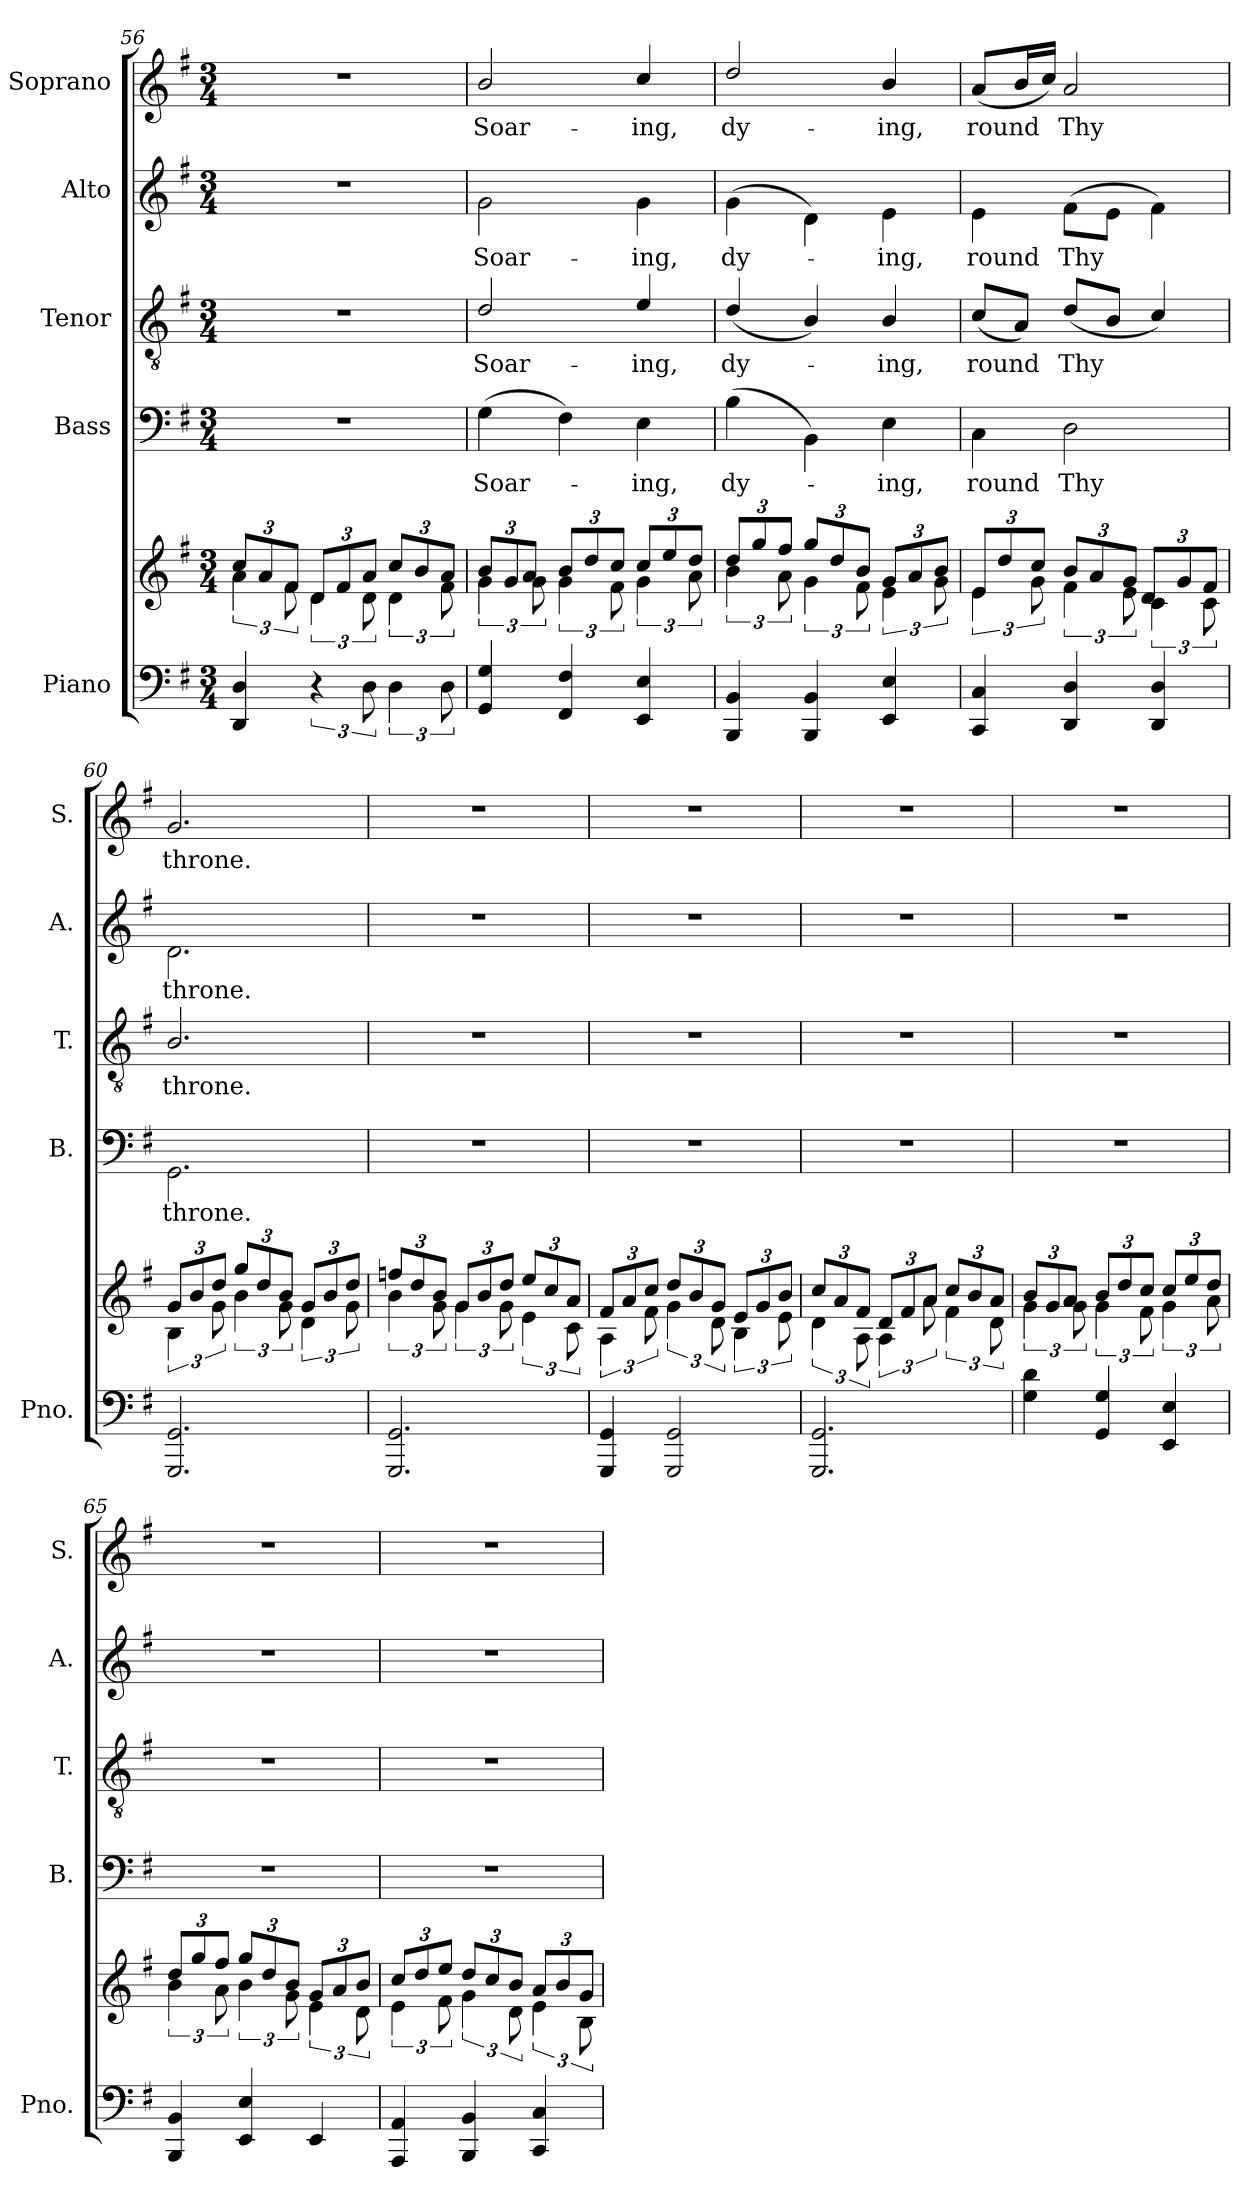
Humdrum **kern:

**kern	**kern	**kern	**text	**kern	**text	**kern	**text	**kern	**text
*part5	*part5	*part4	*part4	*part3	*part3	*part2	*part2	*part1	*part1
*staff6	*staff5	*staff4	*staff4	*staff3	*staff3	*staff2	*staff2	*staff1	*staff1
*I"Piano	*	*I"Bass	*	*I"Tenor	*	*I"Alto	*	*I"Soprano	*
*I'Pno.	*	*I'B.	*	*I'T.	*	*I'A.	*	*I'S.	*
!!LO:LB:g=z
*clefF4	*clefG2	*clefF4	*	*clefGv2	*	*clefG2	*	*clefG2	*
*k[f#]	*k[f#]	*k[f#]	*	*k[f#]	*	*k[f#]	*	*k[f#]	*
*G:	*G:	*G:	*	*G:	*	*G:	*	*G:	*
*M3/4	*M3/4	*M3/4	*	*M3/4	*	*M3/4	*	*M3/4	*
=56	=56	=56	=56	=56	=56	=56	=56	=56	=56
*	*^	*	*	*	*	*	*	*	*
*	*	*Xbrackettup	*	*	*	*	*	*	*	*
4DD/ 4D/	6a\	12cc/L	2.r	.	2.r	.	2.r	.	2.r	.
.	.	12a/	.	.	.	.	.	.	.	.
.	12f#\	12f#/J	.	.	.	.	.	.	.	.
*	*brackettup	*Xbrackettup	*	*	*	*	*	*	*	*
6r	6d\	12d/L	.	.	.	.	.	.	.	.
.	.	12f#/	.	.	.	.	.	.	.	.
12D\	12d\	12a/J	.	.	.	.	.	.	.	.
*	*brackettup	*Xbrackettup	*	*	*	*	*	*	*	*
6D\	6d\	12cc/L	.	.	.	.	.	.	.	.
.	.	12b/	.	.	.	.	.	.	.	.
12D\	12f#\	12a/J	.	.	.	.	.	.	.	.
=57	=57	=57	=57	=57	=57	=57	=57	=57	=57	=57
*	*brackettup	*Xbrackettup	*	*	*	*	*	*	*	*
!	!	!	!	!LO:LY:b	!	!LO:LY:b	!	!LO:LY:b	!	!LO:LY:b
4GG/ 4G/	6g\	12b/L	(>4G\	Soar-	2d/	Soar-	2g\	Soar-	2b/	Soar-
.	.	12g/	.	.	.	.	.	.	.	.
.	12g\	12a/J	.	.	.	.	.	.	.	.
*	*brackettup	*Xbrackettup	*	*	*	*	*	*	*	*
4FF#/ 4F#/	6g\	12b/L	4F#\)	.	.	.	.	.	.	.
.	.	12dd/	.	.	.	.	.	.	.	.
.	12f#\	12cc/J	.	.	.	.	.	.	.	.
*	*brackettup	*Xbrackettup	*	*	*	*	*	*	*	*
!	!	!	!	!LO:LY:b	!	!LO:LY:b	!	!LO:LY:b	!	!LO:LY:b
4EE/ 4E/	6g\	12cc/L	4E\	-ing,	4e/	-ing,	4g\	-ing,	4cc/	-ing,
.	.	12ee/	.	.	.	.	.	.	.	.
.	12a\	12dd/J	.	.	.	.	.	.	.	.
=58	=58	=58	=58	=58	=58	=58	=58	=58	=58	=58
*	*brackettup	*Xbrackettup	*	*	*	*	*	*	*	*
!	!	!	!	!LO:LY:b	!	!LO:LY:b	!	!LO:LY:b	!	!LO:LY:b
4BBB/ 4BB/	6b\	12dd/L	(>4B\	dy-	(<4d/	dy-	(>4g\	dy-	2dd/	dy-
.	.	12gg/	.	.	.	.	.	.	.	.
.	12a\	12ff#/J	.	.	.	.	.	.	.	.
*	*brackettup	*Xbrackettup	*	*	*	*	*	*	*	*
4BBB/ 4BB/	6g\	12gg/L	4BB\)	.	4B/)	.	4d\)	.	.	.
.	.	12dd/	.	.	.	.	.	.	.	.
.	12f#\	12b/J	.	.	.	.	.	.	.	.
*	*brackettup	*Xbrackettup	*	*	*	*	*	*	*	*
!	!	!	!	!LO:LY:b	!	!LO:LY:b	!	!LO:LY:b	!	!LO:LY:b
4EE/ 4E/	6e\	12g/L	4E\	-ing,	4B/	-ing,	4e\	-ing,	4b/	-ing,
.	.	12a/	.	.	.	.	.	.	.	.
.	12g\	12b/J	.	.	.	.	.	.	.	.
=59	=59	=59	=59	=59	=59	=59	=59	=59	=59	=59
*	*brackettup	*Xbrackettup	*	*	*	*	*	*	*	*
!	!	!	!	!LO:LY:b	!	!LO:LY:b	!	!LO:LY:b	!	!LO:LY:b
4CC/ 4C/	6e\	12e/L	4C\	round	(<8c/L	round	4e\	round	(<8a/L	round
.	.	12dd/	.	.	.	.	.	.	.	.
.	.	.	.	.	8A/J)	.	.	.	16b/L	.
.	12g\	12cc/J	.	.	.	.	.	.	.	.
.	.	.	.	.	.	.	.	.	16cc/JJ)	.
*	*brackettup	*Xbrackettup	*	*	*	*	*	*	*	*
!	!	!	!	!LO:LY:b	!	!LO:LY:b	!	!LO:LY:b	!	!LO:LY:b
4DD/ 4D/	6f#\	12b/L	2D\	Thy	(<8d/L	Thy	(>8f#\L	Thy	2a/	Thy
.	.	12a/	.	.	.	.	.	.	.	.
.	.	.	.	.	8B/J	.	8e\J	.	.	.
.	12e\	12g/J	.	.	.	.	.	.	.	.
*	*brackettup	*Xbrackettup	*	*	*	*	*	*	*	*
4DD/ 4D/	6c\	12d/L	.	.	4c/)	.	4f#\)	.	.	.
.	.	12g/	.	.	.	.	.	.	.	.
.	12c\	12f#/J	.	.	.	.	.	.	.	.
=60	=60	=60	=60	=60	=60	=60	=60	=60	=60	=60
*	*brackettup	*Xbrackettup	*	*	*	*	*	*	*	*
!	!	!	!	!LO:LY:b	!	!LO:LY:b	!	!LO:LY:b	!	!LO:LY:b
2.GGG/ 2.GG/	6B\	12g/L	2.GG\	throne.	2.B/	throne.	2.d\	throne.	2.g/	throne.
.	.	12b/	.	.	.	.	.	.	.	.
.	12g\	12dd/J	.	.	.	.	.	.	.	.
*	*brackettup	*Xbrackettup	*	*	*	*	*	*	*	*
.	6b\	12gg/L	.	.	.	.	.	.	.	.
.	.	12dd/	.	.	.	.	.	.	.	.
.	12g\	12b/J	.	.	.	.	.	.	.	.
*	*brackettup	*Xbrackettup	*	*	*	*	*	*	*	*
.	6d\	12g/L	.	.	.	.	.	.	.	.
.	.	12b/	.	.	.	.	.	.	.	.
.	12g\	12dd/J	.	.	.	.	.	.	.	.
!!LO:PB:g=z
=61	=61	=61	=61	=61	=61	=61	=61	=61	=61	=61
*	*brackettup	*Xbrackettup	*	*	*	*	*	*	*	*
2.GGG/ 2.GG/	6b\	12ffn/L	2.r	.	2.r	.	2.r	.	2.r	.
.	.	12dd/	.	.	.	.	.	.	.	.
.	12g\	12b/J	.	.	.	.	.	.	.	.
*	*brackettup	*Xbrackettup	*	*	*	*	*	*	*	*
.	6g\	12g/L	.	.	.	.	.	.	.	.
.	.	12b/	.	.	.	.	.	.	.	.
.	12g\	12dd/J	.	.	.	.	.	.	.	.
*	*brackettup	*Xbrackettup	*	*	*	*	*	*	*	*
.	6e\	12ee/L	.	.	.	.	.	.	.	.
.	.	12cc/	.	.	.	.	.	.	.	.
.	12c\	12a/J	.	.	.	.	.	.	.	.
=62	=62	=62	=62	=62	=62	=62	=62	=62	=62	=62
*	*brackettup	*Xbrackettup	*	*	*	*	*	*	*	*
4GGG/ 4GG/	6A\	12f#/L	2.r	.	2.r	.	2.r	.	2.r	.
.	.	12a/	.	.	.	.	.	.	.	.
.	12f#\	12cc/J	.	.	.	.	.	.	.	.
*	*brackettup	*Xbrackettup	*	*	*	*	*	*	*	*
2GGG/ 2GG/	6g\	12dd/L	.	.	.	.	.	.	.	.
.	.	12b/	.	.	.	.	.	.	.	.
.	12d\	12g/J	.	.	.	.	.	.	.	.
*	*brackettup	*Xbrackettup	*	*	*	*	*	*	*	*
.	6B\	12e/L	.	.	.	.	.	.	.	.
.	.	12g/	.	.	.	.	.	.	.	.
.	12e\	12b/J	.	.	.	.	.	.	.	.
=63	=63	=63	=63	=63	=63	=63	=63	=63	=63	=63
*	*brackettup	*Xbrackettup	*	*	*	*	*	*	*	*
2.GGG/ 2.GG/	6d\	12cc/L	2.r	.	2.r	.	2.r	.	2.r	.
.	.	12a/	.	.	.	.	.	.	.	.
.	12A\	12f#/J	.	.	.	.	.	.	.	.
*	*brackettup	*Xbrackettup	*	*	*	*	*	*	*	*
.	6A\	12d/L	.	.	.	.	.	.	.	.
.	.	12f#/	.	.	.	.	.	.	.	.
.	12a\	12a/J	.	.	.	.	.	.	.	.
*	*brackettup	*Xbrackettup	*	*	*	*	*	*	*	*
.	6f#\	12cc/L	.	.	.	.	.	.	.	.
.	.	12b/	.	.	.	.	.	.	.	.
.	12d\	12a/J	.	.	.	.	.	.	.	.
=64	=64	=64	=64	=64	=64	=64	=64	=64	=64	=64
*	*brackettup	*Xbrackettup	*	*	*	*	*	*	*	*
4G\ 4d\	6g\	12b/L	2.r	.	2.r	.	2.r	.	2.r	.
.	.	12g/	.	.	.	.	.	.	.	.
.	12g\	12a/J	.	.	.	.	.	.	.	.
*	*brackettup	*Xbrackettup	*	*	*	*	*	*	*	*
4GG/ 4G/	6g\	12b/L	.	.	.	.	.	.	.	.
.	.	12dd/	.	.	.	.	.	.	.	.
.	12f#\	12cc/J	.	.	.	.	.	.	.	.
*	*brackettup	*Xbrackettup	*	*	*	*	*	*	*	*
4EE/ 4E/	6g\	12cc/L	.	.	.	.	.	.	.	.
.	.	12ee/	.	.	.	.	.	.	.	.
.	12a\	12dd/J	.	.	.	.	.	.	.	.
=65	=65	=65	=65	=65	=65	=65	=65	=65	=65	=65
*	*brackettup	*Xbrackettup	*	*	*	*	*	*	*	*
4BBB/ 4BB/	6b\	12dd/L	2.r	.	2.r	.	2.r	.	2.r	.
.	.	12gg/	.	.	.	.	.	.	.	.
.	12a\	12ff#/J	.	.	.	.	.	.	.	.
*	*brackettup	*Xbrackettup	*	*	*	*	*	*	*	*
4EE/ 4E/	6b\	12gg/L	.	.	.	.	.	.	.	.
.	.	12dd/	.	.	.	.	.	.	.	.
.	12g\	12b/J	.	.	.	.	.	.	.	.
*	*brackettup	*Xbrackettup	*	*	*	*	*	*	*	*
4EE/	6e\	12g/L	.	.	.	.	.	.	.	.
.	.	12a/	.	.	.	.	.	.	.	.
.	12d\	12b/J	.	.	.	.	.	.	.	.
!!LO:LB:g=z
=66	=66	=66	=66	=66	=66	=66	=66	=66	=66	=66
*	*brackettup	*Xbrackettup	*	*	*	*	*	*	*	*
4AAA/ 4AA/	6e\	12cc/L	2.r	.	2.r	.	2.r	.	2.r	.
.	.	12dd/	.	.	.	.	.	.	.	.
.	12f#\	12ee/J	.	.	.	.	.	.	.	.
*	*brackettup	*Xbrackettup	*	*	*	*	*	*	*	*
4BBB/ 4BB/	6g\	12dd/L	.	.	.	.	.	.	.	.
.	.	12cc/	.	.	.	.	.	.	.	.
.	12d\	12b/J	.	.	.	.	.	.	.	.
*	*brackettup	*Xbrackettup	*	*	*	*	*	*	*	*
4CC/ 4C/	6e\	12a/L	.	.	.	.	.	.	.	.
.	.	12b/	.	.	.	.	.	.	.	.
.	12B\	12g/J	.	.	.	.	.	.	.	.
*	*v	*v	*	*	*	*	*	*	*	*
=	=	=	=	=	=	=	=	=	=
*-	*-	*-	*-	*-	*-	*-	*-	*-	*-
